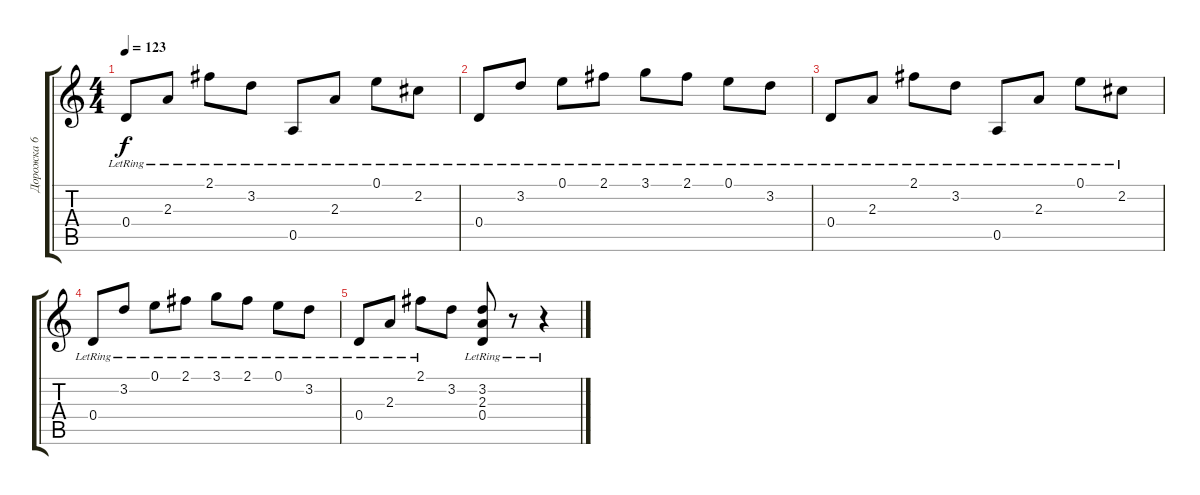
\track ("Дорожка 6" "Дорожка 6") {instrument acousticguitarsteel}
\staff {score tabs}
\tuning (E4 B3 G3 D3 A2 E2) {hide}
\ts (4 4)
\tempo 123
\clef g2
\ks c
0.4{lr}.8{dy f} 2.3{lr}.8 2.1{lr}.8 3.2{lr}.8 0.5{lr}.8 2.3{lr}.8 0.1{lr}.8 2.2{lr}.8 |
0.4{lr}.8 3.2{lr}.8 0.1{lr}.8 2.1{lr}.8 3.1{lr}.8 2.1{lr}.8 0.1{lr}.8 3.2{lr}.8 |
0.4{lr}.8 2.3{lr}.8 2.1{lr}.8 3.2{lr}.8 0.5{lr}.8 2.3{lr}.8 0.1{lr}.8 2.2{lr}.8 |
0.4{lr}.8 3.2{lr}.8 0.1{lr}.8 2.1{lr}.8 3.1{lr}.8 2.1{lr}.8 0.1{lr}.8 3.2{lr}.8 |
0.4{lr}.8 2.3{lr}.8 2.1{lr}.8 3.2.8 (3.2 2.3 0.4{lr}).8 r.8 r.4
